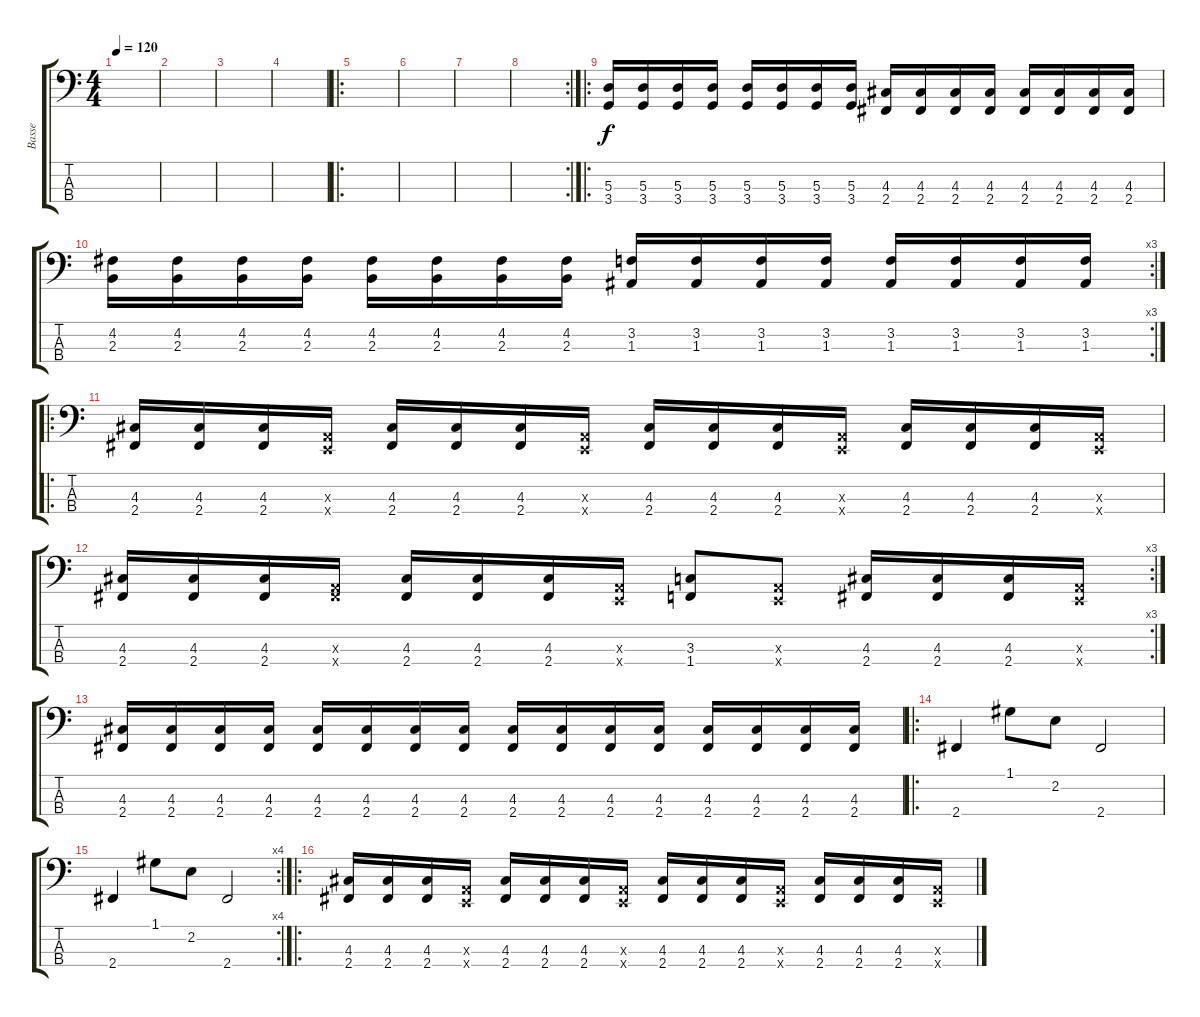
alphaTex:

\track ("Basse" "Basse") {instrument electricbasspick}
\staff {score tabs}
\tuning (G2 D2 A1 E1) {hide}
\ts (4 4)
\tempo 120
\clef f4
\ks c
|
|
|
|
\ro
|
|
|
\rc 2
|
\ro
(5.3 3.4).16 (5.3 3.4).16 (5.3 3.4).16 (5.3 3.4).16 (5.3 3.4).16 (5.3 3.4).16 (5.3 3.4).16 (5.3 3.4).16 (4.3 2.4).16 (4.3 2.4).16 (4.3 2.4).16 (4.3 2.4).16 (4.3 2.4).16 (4.3 2.4).16 (4.3 2.4).16 (4.3 2.4).16 |
\rc 3
(4.2 2.3).16 (4.2 2.3).16 (4.2 2.3).16 (4.2 2.3).16 (4.2 2.3).16 (4.2 2.3).16 (4.2 2.3).16 (4.2 2.3).16 (3.2 1.3).16 (3.2 1.3).16 (3.2 1.3).16 (3.2 1.3).16 (3.2 1.3).16 (3.2 1.3).16 (3.2 1.3).16 (3.2 1.3).16 |
\ro
(4.3 2.4).16 (4.3 2.4).16 (4.3 2.4).16 (0.3{x} 0.4{x}).16 (4.3 2.4).16 (4.3 2.4).16 (4.3 2.4).16 (0.3{x} 0.4{x}).16 (4.3 2.4).16 (4.3 2.4).16 (4.3 2.4).16 (0.3{x} 0.4{x}).16 (4.3 2.4).16 (4.3 2.4).16 (4.3 2.4).16 (0.3{x} 0.4{x}).16 |
\rc 3
(4.3 2.4).16 (4.3 2.4).16 (4.3 2.4).16 (0.3{x} 2.4{x}).16 (4.3 2.4).16 (4.3 2.4).16 (4.3 2.4).16 (0.3{x} 0.4{x}).16 (3.3 1.4).8 (0.3{x} 0.4{x}).8 (4.3 2.4).16 (4.3 2.4).16 (4.3 2.4).16 (0.3{x} 0.4{x}).16 |
(4.3 2.4).16 (4.3 2.4).16 (4.3 2.4).16 (4.3 2.4).16 (4.3 2.4).16 (4.3 2.4).16 (4.3 2.4).16 (4.3 2.4).16 (4.3 2.4).16 (4.3 2.4).16 (4.3 2.4).16 (4.3 2.4).16 (4.3 2.4).16 (4.3 2.4).16 (4.3 2.4).16 (4.3 2.4).16 |
\ro
2.4.4 1.1.8 2.2.8 2.4.2 |
\rc 4
2.4.4 1.1.8 2.2.8 2.4.2 |
\ro
(4.3 2.4).16 (4.3 2.4).16 (4.3 2.4).16 (0.3{x} 0.4{x}).16 (4.3 2.4).16 (4.3 2.4).16 (4.3 2.4).16 (0.3{x} 0.4{x}).16 (4.3 2.4).16 (4.3 2.4).16 (4.3 2.4).16 (0.3{x} 0.4{x}).16 (4.3 2.4).16 (4.3 2.4).16 (4.3 2.4).16 (0.3{x} 0.4{x}).16
